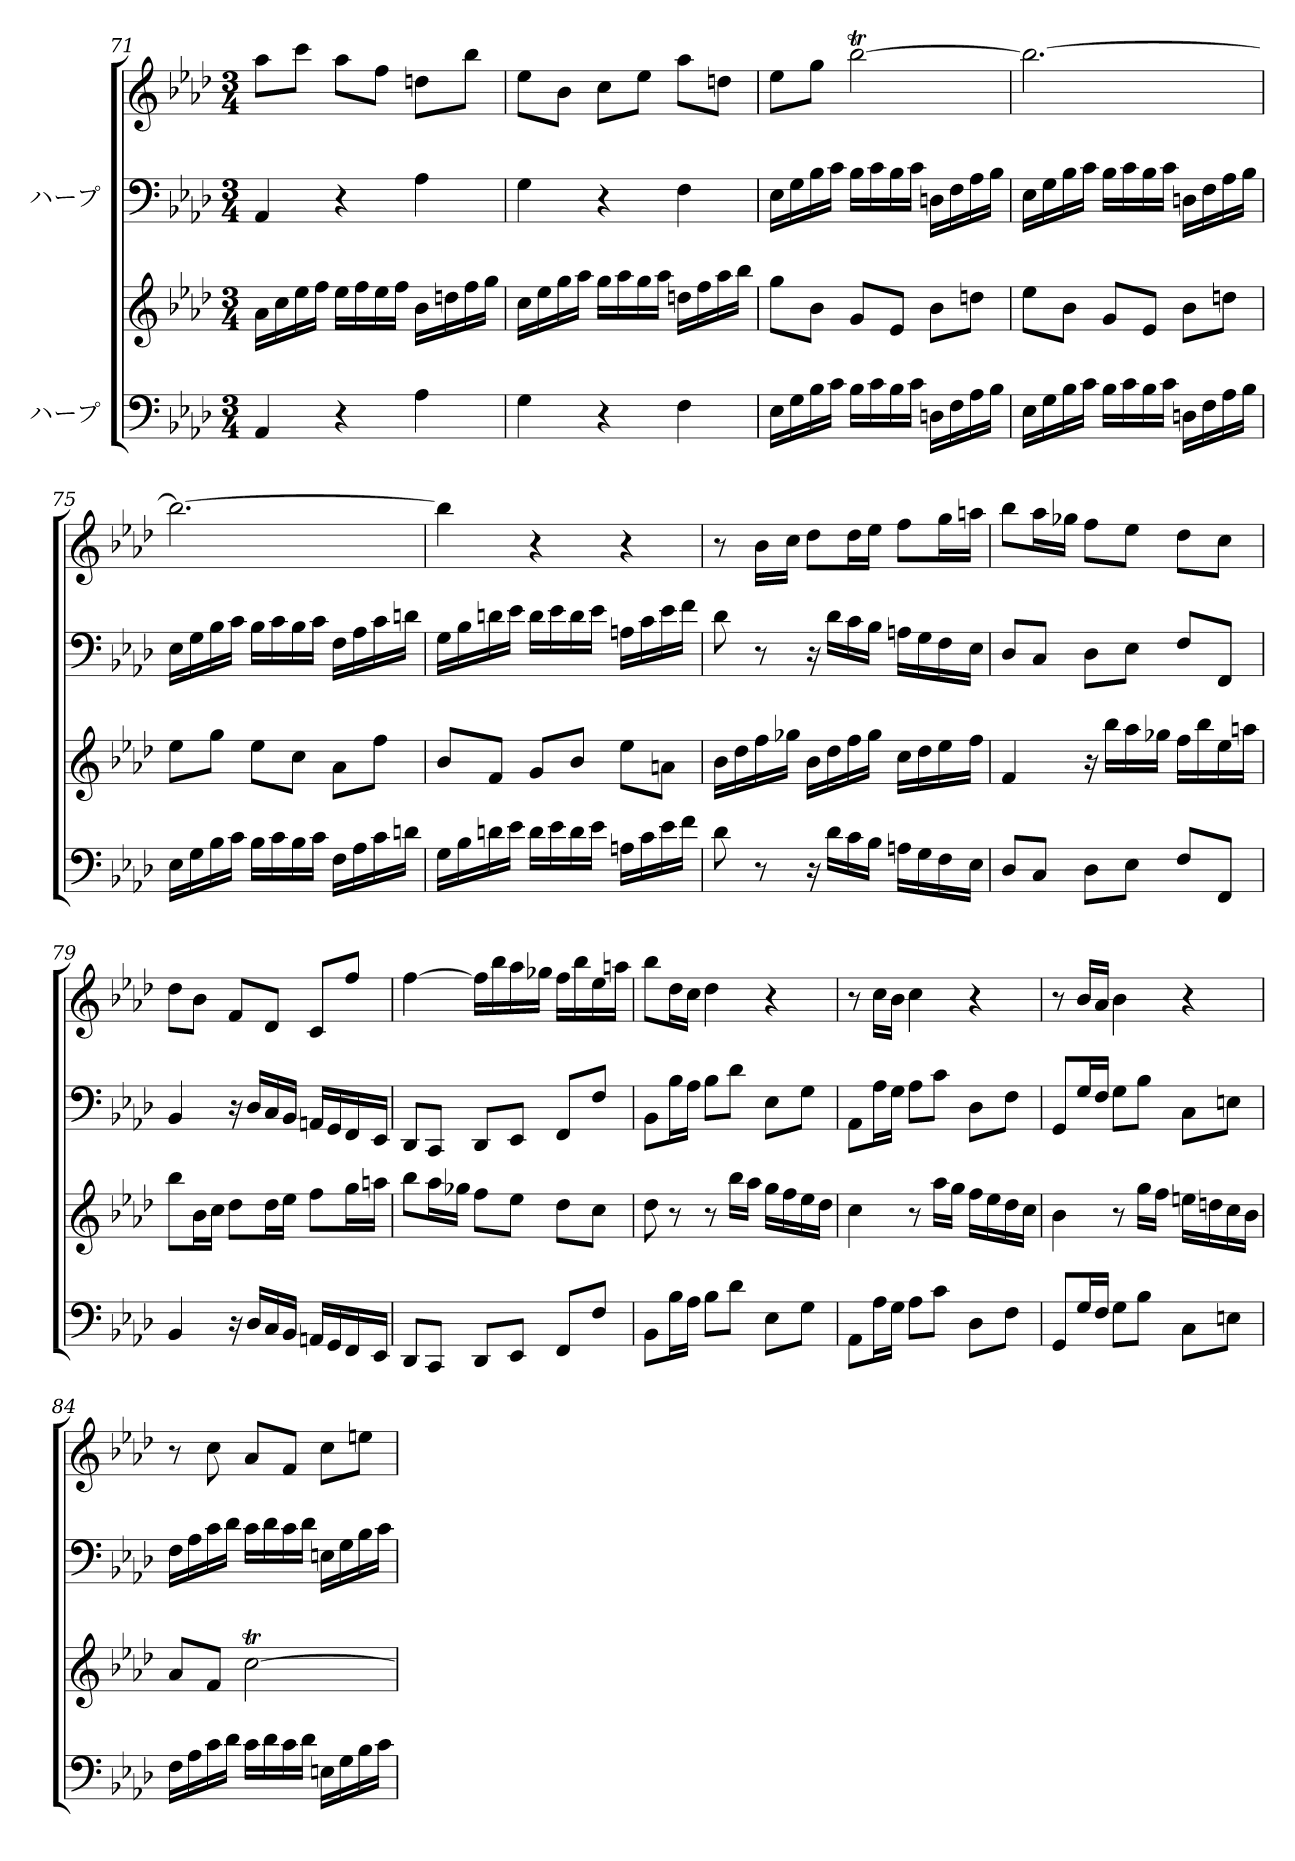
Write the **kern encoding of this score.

**kern	**kern	**kern	**kern
*part2	*part2	*part1	*part1
*staff4	*staff3	*staff2	*staff1
*I"ハープ	*	*I"ハープ	*
*clefF4	*clefG2	*clefF4	*clefG2
*k[b-e-a-d-]	*k[b-e-a-d-]	*k[b-e-a-d-]	*k[b-e-a-d-]
*M3/4	*M3/4	*M3/4	*M3/4
=71	=71	=71	=71
4AA-/	16a-\LL	4AA-/	8aa-\L
.	16cc\	.	.
.	16ee-\	.	8ccc\J
.	16ff\JJ	.	.
4r	16ee-\LL	4r	8aa-\L
.	16ff\	.	.
.	16ee-\	.	8ff\J
.	16ff\JJ	.	.
4A-\	16b-\LL	4A-\	8ddn\L
.	16ddn\	.	.
.	16ff\	.	8bb-\J
.	16gg\JJ	.	.
!!LO:LB:g=z
=72	=72	=72	=72
4G\	16cc\LL	4G\	8ee-\L
.	16ee-\	.	.
.	16gg\	.	8b-\J
.	16aa-\JJ	.	.
4r	16gg\LL	4r	8cc\L
.	16aa-\	.	.
.	16gg\	.	8ee-\J
.	16aa-\JJ	.	.
4F\	16ddn\LL	4F\	8aa-\L
.	16ff\	.	.
.	16aa-\	.	8ddn\J
.	16bb-\JJ	.	.
=73	=73	=73	=73
16E-\LL	8gg\L	16E-\LL	8ee-\L
16G\	.	16G\	.
16B-\	8b-\J	16B-\	8gg\J
16c\JJ	.	16c\JJ	.
16B-\LL	8g/L	16B-\LL	[2bb-T\
16c\	.	16c\	.
16B-\	8e-/J	16B-\	.
16c\JJ	.	16c\JJ	.
16Dn\LL	8b-\L	16Dn\LL	.
16F\	.	16F\	.
16A-\	8ddn\J	16A-\	.
16B-\JJ	.	16B-\JJ	.
=74	=74	=74	=74
16E-\LL	8ee-\L	16E-\LL	2.bb-\_
16G\	.	16G\	.
16B-\	8b-\J	16B-\	.
16c\JJ	.	16c\JJ	.
16B-\LL	8g/L	16B-\LL	.
16c\	.	16c\	.
16B-\	8e-/J	16B-\	.
16c\JJ	.	16c\JJ	.
16Dn\LL	8b-\L	16Dn\LL	.
16F\	.	16F\	.
16A-\	8ddn\J	16A-\	.
16B-\JJ	.	16B-\JJ	.
!!LO:PB:g=z
=75	=75	=75	=75
16E-\LL	8ee-\L	16E-\LL	2.bb-\_
16G\	.	16G\	.
16B-\	8gg\J	16B-\	.
16c\JJ	.	16c\JJ	.
16B-\LL	8ee-\L	16B-\LL	.
16c\	.	16c\	.
16B-\	8cc\J	16B-\	.
16c\JJ	.	16c\JJ	.
16F\LL	8a-\L	16F\LL	.
16A-\	.	16A-\	.
16c\	8ff\J	16c\	.
16dn\JJ	.	16dn\JJ	.
=76	=76	=76	=76
16G\LL	8b-/L	16G\LL	4bb-\]
16B-\	.	16B-\	.
16dn\	8f/J	16dn\	.
16e-\JJ	.	16e-\JJ	.
16d\LL	8g/L	16d\LL	4r
16e-\	.	16e-\	.
16d\	8b-/J	16d\	.
16e-\JJ	.	16e-\JJ	.
16An\LL	8ee-\L	16An\LL	4r
16c\	.	16c\	.
16e-\	8an\J	16e-\	.
16f\JJ	.	16f\JJ	.
=77	=77	=77	=77
8d-\	16b-\LL	8d-\	8r
.	16dd-\	.	.
8r	16ff\	8r	16b-\LL
.	16gg-X\JJ	.	16cc\JJ
16r	16b-\LL	16r	8dd-\L
16d-\LL	16dd-\	16d-\LL	.
16c\	16ff\	16c\	16dd-\L
16B-\JJ	16gg-\JJ	16B-\JJ	16ee-\JJ
16An\LL	16cc\LL	16An\LL	8ff\L
16G\	16dd-\	16G\	.
16F\	16ee-\	16F\	16gg\L
16E-\JJ	16ff\JJ	16E-\JJ	16aan\JJ
!!LO:LB:g=z
=78	=78	=78	=78
8D-/L	4f/	8D-/L	8bb-\L
8C/J	.	8C/J	16aa-\L
.	.	.	16gg-X\JJ
8D-\L	16r	8D-\L	8ff\L
.	16bb-\LL	.	.
8E-\J	16aa-\	8E-\J	8ee-\J
.	16gg-X\JJ	.	.
8F/L	16ff\LL	8F/L	8dd-\L
.	16bb-\	.	.
8FF/J	16ee-\	8FF/J	8cc\J
.	16aan\JJ	.	.
=79	=79	=79	=79
4BB-/	8bb-\L	4BB-/	8dd-\L
.	16b-\L	.	8b-\J
.	16cc\JJ	.	.
16r	8dd-\L	16r	8f/L
16D-/LL	.	16D-/LL	.
16C/	16dd-\L	16C/	8d-/J
16BB-/JJ	16ee-\JJ	16BB-/JJ	.
16AAn/LL	8ff\L	16AAn/LL	8c/L
16GG/	.	16GG/	.
16FF/	16gg\L	16FF/	8ff/J
16EE-/JJ	16aan\JJ	16EE-/JJ	.
=80	=80	=80	=80
8DD-/L	8bb-\L	8DD-/L	[4ff\
8CC/J	16aa-\L	8CC/J	.
.	16gg-X\JJ	.	.
8DD-/L	8ff\L	8DD-/L	16ff\LL]
.	.	.	16bb-\
8EE-/J	8ee-\J	8EE-/J	16aa-\
.	.	.	16gg-X\JJ
8FF/L	8dd-\L	8FF/L	16ff\LL
.	.	.	16bb-\
8F/J	8cc\J	8F/J	16ee-\
.	.	.	16aan\JJ
!!LO:LB:g=z
=81	=81	=81	=81
8BB-\L	8dd-\	8BB-\L	8bb-\L
16B-\L	8r	16B-\L	16dd-\L
16A-\JJ	.	16A-\JJ	16cc\JJ
8B-\L	8r	8B-\L	4dd-\
8d-\J	16bb-\LL	8d-\J	.
.	16aa-\JJ	.	.
8E-\L	16gg\LL	8E-\L	4r
.	16ff\	.	.
8G\J	16ee-\	8G\J	.
.	16dd-\JJ	.	.
=82	=82	=82	=82
8AA-\L	4cc\	8AA-\L	8r
16A-\L	.	16A-\L	16cc\LL
16G\JJ	.	16G\JJ	16b-\JJ
8A-\L	8r	8A-\L	4cc\
8c\J	16aa-\LL	8c\J	.
.	16gg\JJ	.	.
8D-\L	16ff\LL	8D-\L	4r
.	16ee-\	.	.
8F\J	16dd-\	8F\J	.
.	16cc\JJ	.	.
=83	=83	=83	=83
8GG/L	4b-\	8GG/L	8r
16G/L	.	16G/L	16b-/LL
16F/JJ	.	16F/JJ	16a-/JJ
8G\L	8r	8G\L	4b-\
8B-\J	16gg\LL	8B-\J	.
.	16ff\JJ	.	.
8C\L	16een\LL	8C\L	4r
.	16ddn\	.	.
8En\J	16cc\	8En\J	.
.	16b-\JJ	.	.
=84	=84	=84	=84
16F\LL	8a-/L	16F\LL	8r
16A-\	.	16A-\	.
16c\	8f/J	16c\	8cc\
16d-\JJ	.	16d-\JJ	.
16c\LL	[2cct\	16c\LL	8a-/L
16d-\	.	16d-\	.
16c\	.	16c\	8f/J
16d-\JJ	.	16d-\JJ	.
16En\LL	.	16En\LL	8cc\L
16G\	.	16G\	.
16B-\	.	16B-\	8een\J
16c\JJ	.	16c\JJ	.
=	=	=	=
*-	*-	*-	*-
